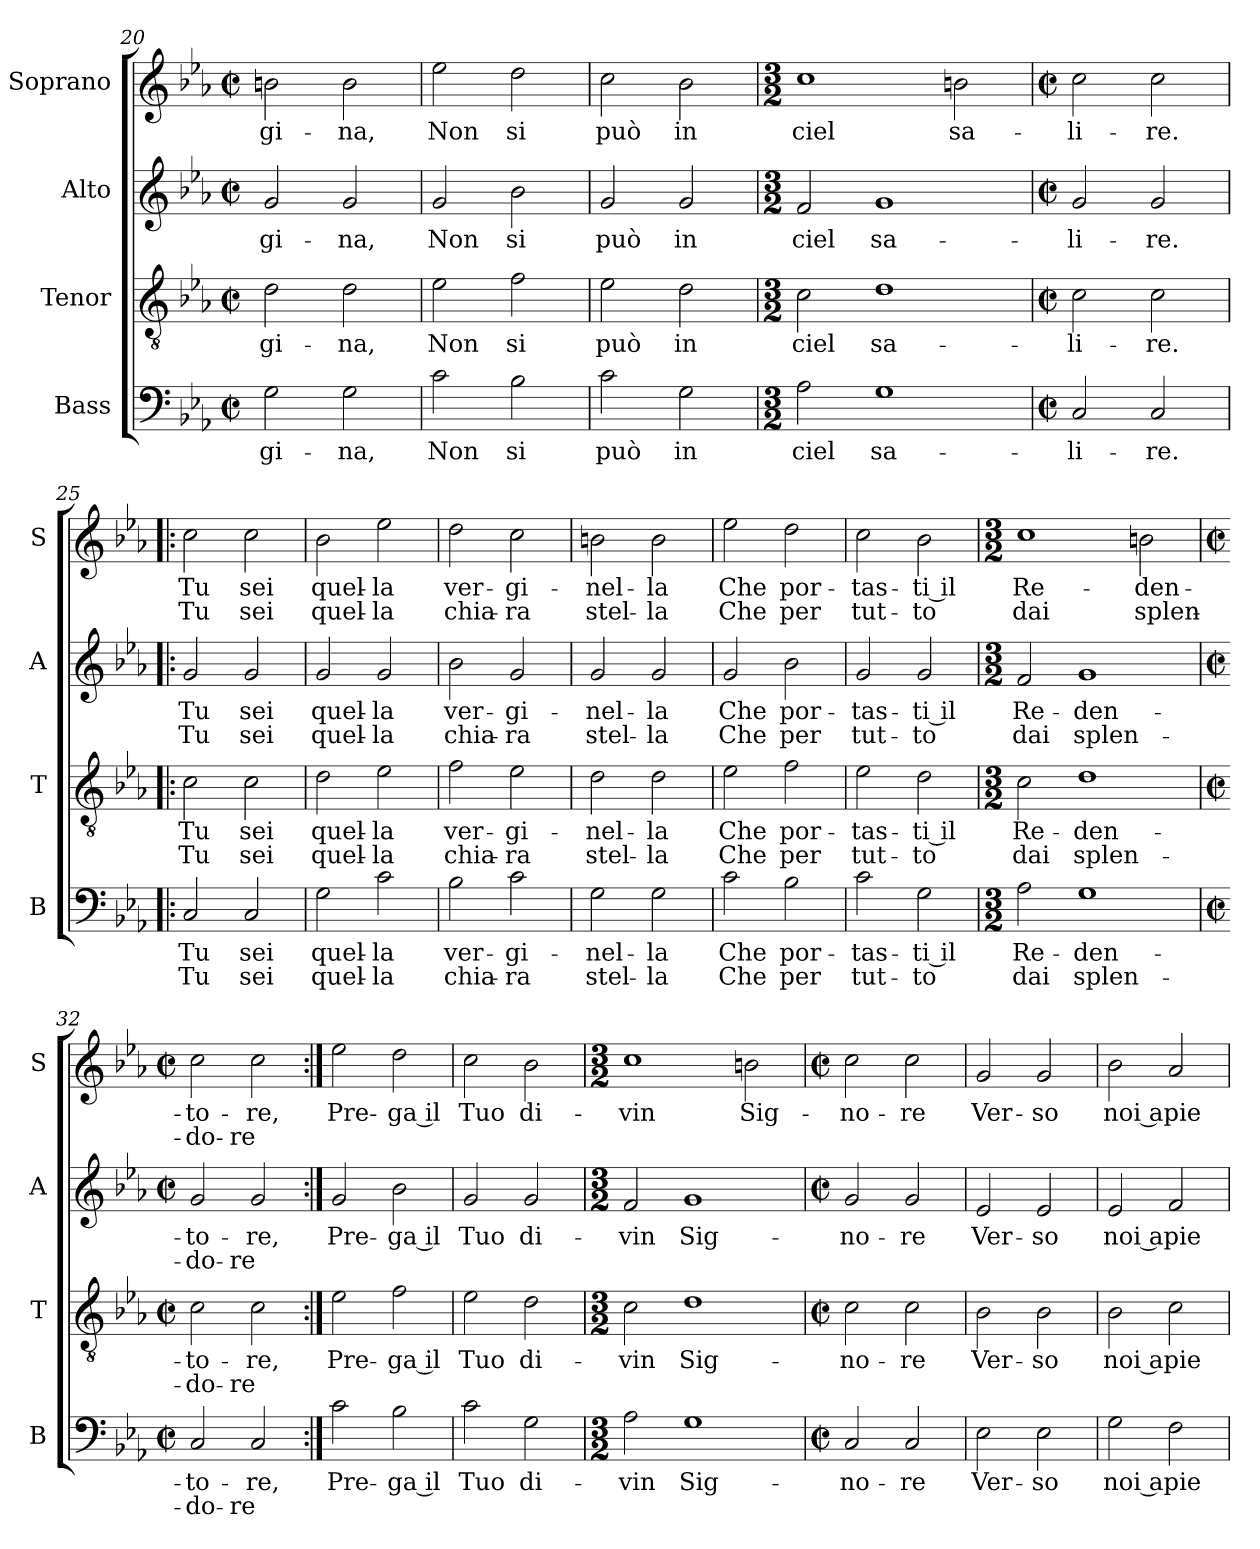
**kern	**text	**text	**kern	**text	**text	**kern	**text	**text	**kern	**text	**text
*part4	*part4	*part4	*part3	*part3	*part3	*part2	*part2	*part2	*part1	*part1	*part1
*staff4	*staff4	*staff4	*staff3	*staff3	*staff3	*staff2	*staff2	*staff2	*staff1	*staff1	*staff1
*I"Bass	*	*	*I"Tenor	*	*	*I"Alto	*	*	*I"Soprano	*	*
*I'B	*	*	*I'T	*	*	*I'A	*	*	*I'S	*	*
!!LO:PB:g=z
*clefF4	*	*	*clefGv2	*	*	*clefG2	*	*	*clefG2	*	*
*k[b-e-a-]	*	*	*k[b-e-a-]	*	*	*k[b-e-a-]	*	*	*k[b-e-a-]	*	*
*E-:	*	*	*E-:	*	*	*E-:	*	*	*E-:	*	*
*M2/2	*	*	*M2/2	*	*	*M2/2	*	*	*M2/2	*	*
*met(c|)	*	*	*met(c|)	*	*	*met(c|)	*	*	*met(c|)	*	*
=20	=20	=20	=20	=20	=20	=20	=20	=20	=20	=20	=20
!	!LO:LY:b	!	!	!LO:LY:b	!	!	!LO:LY:b	!	!	!LO:LY:b	!
2G\	-gi-	.	2d\	-gi-	.	2g/	-gi-	.	2bn\	-gi-	.
!	!LO:LY:b	!	!	!LO:LY:b	!	!	!LO:LY:b	!	!	!LO:LY:b	!
2G\	-na,	.	2d\	-na,	.	2g/	-na,	.	2b\	-na,	.
=21	=21	=21	=21	=21	=21	=21	=21	=21	=21	=21	=21
!	!LO:LY:b	!	!	!LO:LY:b	!	!	!LO:LY:b	!	!	!LO:LY:b	!
2c\	Non	.	2e-\	Non	.	2g/	Non	.	2ee-\	Non	.
!	!LO:LY:b	!	!	!LO:LY:b	!	!	!LO:LY:b	!	!	!LO:LY:b	!
2B-\	si	.	2f\	si	.	2b-\	si	.	2dd\	si	.
=22	=22	=22	=22	=22	=22	=22	=22	=22	=22	=22	=22
!	!LO:LY:b	!	!	!LO:LY:b	!	!	!LO:LY:b	!	!	!LO:LY:b	!
2c\	può	.	2e-\	può	.	2g/	può	.	2cc\	può	.
!	!LO:LY:b	!	!	!LO:LY:b	!	!	!LO:LY:b	!	!	!LO:LY:b	!
2G\	in	.	2d\	in	.	2g/	in	.	2b-\	in	.
=23	=23	=23	=23	=23	=23	=23	=23	=23	=23	=23	=23
*M3/2	*	*	*M3/2	*	*	*M3/2	*	*	*M3/2	*	*
!	!LO:LY:b	!	!	!LO:LY:b	!	!	!LO:LY:b	!	!	!LO:LY:b	!
2A-\	ciel	.	2c\	ciel	.	2f/	ciel	.	1cc	ciel	.
!	!LO:LY:b	!	!	!LO:LY:b	!	!	!LO:LY:b	!	!	!	!
1G	sa-	.	1d	sa-	.	1g	sa-	.	.	.	.
!	!	!	!	!	!	!	!	!	!	!LO:LY:b	!
.	.	.	.	.	.	.	.	.	2bn\	sa-	.
=24	=24	=24	=24	=24	=24	=24	=24	=24	=24	=24	=24
*M2/2	*	*	*M2/2	*	*	*M2/2	*	*	*M2/2	*	*
*met(c|)	*	*	*met(c|)	*	*	*met(c|)	*	*	*met(c|)	*	*
!	!LO:LY:b	!	!	!LO:LY:b	!	!	!LO:LY:b	!	!	!LO:LY:b	!
2C/	-li-	.	2c\	-li-	.	2g/	-li-	.	2cc\	-li-	.
!	!LO:LY:b	!	!	!LO:LY:b	!	!	!LO:LY:b	!	!	!LO:LY:b	!
2C/	-re.	.	2c\	-re.	.	2g/	-re.	.	2cc\	-re.	.
=25!|:	=25!|:	=25!|:	=25!|:	=25!|:	=25!|:	=25!|:	=25!|:	=25!|:	=25!|:	=25!|:	=25!|:
!	!LO:LY:b	!LO:LY:b	!	!LO:LY:b	!LO:LY:b	!	!LO:LY:b	!LO:LY:b	!	!LO:LY:b	!LO:LY:b
2C/	Tu	Tu	2c\	Tu	Tu	2g/	Tu	Tu	2cc\	Tu	Tu
!	!LO:LY:b	!LO:LY:b	!	!LO:LY:b	!LO:LY:b	!	!LO:LY:b	!LO:LY:b	!	!LO:LY:b	!LO:LY:b
2C/	sei	sei	2c\	sei	sei	2g/	sei	sei	2cc\	sei	sei
=26	=26	=26	=26	=26	=26	=26	=26	=26	=26	=26	=26
!	!LO:LY:b	!LO:LY:b	!	!LO:LY:b	!LO:LY:b	!	!LO:LY:b	!LO:LY:b	!	!LO:LY:b	!LO:LY:b
2G\	quel-	quel-	2d\	quel-	quel-	2g/	quel-	quel-	2b-\	quel-	quel-
!	!LO:LY:b	!LO:LY:b	!	!LO:LY:b	!LO:LY:b	!	!LO:LY:b	!LO:LY:b	!	!LO:LY:b	!LO:LY:b
2c\	-la	-la	2e-\	-la	-la	2g/	-la	-la	2ee-\	-la	-la
!!LO:LB:g=z
=27	=27	=27	=27	=27	=27	=27	=27	=27	=27	=27	=27
!	!LO:LY:b	!LO:LY:b	!	!LO:LY:b	!LO:LY:b	!	!LO:LY:b	!LO:LY:b	!	!LO:LY:b	!LO:LY:b
2B-\	ver-	chia-	2f\	ver-	chia-	2b-\	ver-	chia-	2dd\	ver-	chia-
!	!LO:LY:b	!LO:LY:b	!	!LO:LY:b	!LO:LY:b	!	!LO:LY:b	!LO:LY:b	!	!LO:LY:b	!LO:LY:b
2c\	-gi-	-ra	2e-\	-gi-	-ra	2g/	-gi-	-ra	2cc\	-gi-	-ra
=28	=28	=28	=28	=28	=28	=28	=28	=28	=28	=28	=28
!	!LO:LY:b	!LO:LY:b	!	!LO:LY:b	!LO:LY:b	!	!LO:LY:b	!LO:LY:b	!	!LO:LY:b	!LO:LY:b
2G\	-nel-	stel-	2d\	-nel-	stel-	2g/	-nel-	stel-	2bn\	-nel-	stel-
!	!LO:LY:b	!LO:LY:b	!	!LO:LY:b	!LO:LY:b	!	!LO:LY:b	!LO:LY:b	!	!LO:LY:b	!LO:LY:b
2G\	-la	-la	2d\	-la	-la	2g/	-la	-la	2b\	-la	-la
=29	=29	=29	=29	=29	=29	=29	=29	=29	=29	=29	=29
!	!LO:LY:b	!LO:LY:b	!	!LO:LY:b	!LO:LY:b	!	!LO:LY:b	!LO:LY:b	!	!LO:LY:b	!LO:LY:b
2c\	Che	Che	2e-\	Che	Che	2g/	Che	Che	2ee-\	Che	Che
!	!LO:LY:b	!LO:LY:b	!	!LO:LY:b	!LO:LY:b	!	!LO:LY:b	!LO:LY:b	!	!LO:LY:b	!LO:LY:b
2B-\	por-	per	2f\	por-	per	2b-\	por-	per	2dd\	por-	per
=30	=30	=30	=30	=30	=30	=30	=30	=30	=30	=30	=30
!	!LO:LY:b	!LO:LY:b	!	!LO:LY:b	!LO:LY:b	!	!LO:LY:b	!LO:LY:b	!	!LO:LY:b	!LO:LY:b
2c\	-tas-	tut-	2e-\	-tas-	tut-	2g/	-tas-	tut-	2cc\	-tas-	tut-
!	!LO:LY:b	!LO:LY:b	!	!LO:LY:b	!LO:LY:b	!	!LO:LY:b	!LO:LY:b	!	!LO:LY:b	!LO:LY:b
2G\	-ti il	-to	2d\	-ti il	-to	2g/	-ti il	-to	2b-\	-ti il	-to
=31	=31	=31	=31	=31	=31	=31	=31	=31	=31	=31	=31
*M3/2	*	*	*M3/2	*	*	*M3/2	*	*	*M3/2	*	*
!	!LO:LY:b	!LO:LY:b	!	!LO:LY:b	!LO:LY:b	!	!LO:LY:b	!LO:LY:b	!	!LO:LY:b	!LO:LY:b
2A-\	Re-	dai	2c\	Re-	dai	2f/	Re-	dai	1cc	Re-	dai
!	!LO:LY:b	!LO:LY:b	!	!LO:LY:b	!LO:LY:b	!	!LO:LY:b	!LO:LY:b	!	!	!
1G	-den-	splen-	1d	-den-	splen-	1g	-den-	splen-	.	.	.
!	!	!	!	!	!	!	!	!	!	!LO:LY:b	!LO:LY:b
.	.	.	.	.	.	.	.	.	2bn\	-den-	splen-
=32	=32	=32	=32	=32	=32	=32	=32	=32	=32	=32	=32
*M2/2	*	*	*M2/2	*	*	*M2/2	*	*	*M2/2	*	*
*met(c|)	*	*	*met(c|)	*	*	*met(c|)	*	*	*met(c|)	*	*
!	!LO:LY:b	!LO:LY:b	!	!LO:LY:b	!LO:LY:b	!	!LO:LY:b	!LO:LY:b	!	!LO:LY:b	!LO:LY:b
2C/	-to-	-do-	2c\	-to-	-do-	2g/	-to-	-do-	2cc\	-to-	-do-
!	!LO:LY:b	!LO:LY:b	!	!LO:LY:b	!LO:LY:b	!	!LO:LY:b	!LO:LY:b	!	!LO:LY:b	!LO:LY:b
2C/	-re,	-re	2c\	-re,	-re	2g/	-re,	-re	2cc\	-re,	-re
=33:|!	=33:|!	=33:|!	=33:|!	=33:|!	=33:|!	=33:|!	=33:|!	=33:|!	=33:|!	=33:|!	=33:|!
!	!LO:LY:b	!	!	!LO:LY:b	!	!	!LO:LY:b	!	!	!LO:LY:b	!
2c\	Pre-	.	2e-\	Pre-	.	2g/	Pre-	.	2ee-\	Pre-	.
!	!LO:LY:b	!	!	!LO:LY:b	!	!	!LO:LY:b	!	!	!LO:LY:b	!
2B-\	-ga il	.	2f\	-ga il	.	2b-\	-ga il	.	2dd\	-ga il	.
!!LO:LB:g=z
=34	=34	=34	=34	=34	=34	=34	=34	=34	=34	=34	=34
!	!LO:LY:b	!	!	!LO:LY:b	!	!	!LO:LY:b	!	!	!LO:LY:b	!
2c\	Tuo	.	2e-\	Tuo	.	2g/	Tuo	.	2cc\	Tuo	.
!	!LO:LY:b	!	!	!LO:LY:b	!	!	!LO:LY:b	!	!	!LO:LY:b	!
2G\	di-	.	2d\	di-	.	2g/	di-	.	2b-\	di-	.
=35	=35	=35	=35	=35	=35	=35	=35	=35	=35	=35	=35
*M3/2	*	*	*M3/2	*	*	*M3/2	*	*	*M3/2	*	*
!	!LO:LY:b	!	!	!LO:LY:b	!	!	!LO:LY:b	!	!	!LO:LY:b	!
2A-\	-vin	.	2c\	-vin	.	2f/	-vin	.	1cc	-vin	.
!	!LO:LY:b	!	!	!LO:LY:b	!	!	!LO:LY:b	!	!	!	!
1G	Sig-	.	1d	Sig-	.	1g	Sig-	.	.	.	.
!	!	!	!	!	!	!	!	!	!	!LO:LY:b	!
.	.	.	.	.	.	.	.	.	2bn\	Sig-	.
=36	=36	=36	=36	=36	=36	=36	=36	=36	=36	=36	=36
*M2/2	*	*	*M2/2	*	*	*M2/2	*	*	*M2/2	*	*
*met(c|)	*	*	*met(c|)	*	*	*met(c|)	*	*	*met(c|)	*	*
!	!LO:LY:b	!	!	!LO:LY:b	!	!	!LO:LY:b	!	!	!LO:LY:b	!
2C/	-no-	.	2c\	-no-	.	2g/	-no-	.	2cc\	-no-	.
!	!LO:LY:b	!	!	!LO:LY:b	!	!	!LO:LY:b	!	!	!LO:LY:b	!
2C/	-re	.	2c\	-re	.	2g/	-re	.	2cc\	-re	.
=37	=37	=37	=37	=37	=37	=37	=37	=37	=37	=37	=37
!	!LO:LY:b	!	!	!LO:LY:b	!	!	!LO:LY:b	!	!	!LO:LY:b	!
2E-\	Ver-	.	2B-\	Ver-	.	2e-/	Ver-	.	2g/	Ver-	.
!	!LO:LY:b	!	!	!LO:LY:b	!	!	!LO:LY:b	!	!	!LO:LY:b	!
2E-\	-so	.	2B-\	-so	.	2e-/	-so	.	2g/	-so	.
=38	=38	=38	=38	=38	=38	=38	=38	=38	=38	=38	=38
!	!LO:LY:b	!	!	!LO:LY:b	!	!	!LO:LY:b	!	!	!LO:LY:b	!
2G\	noi a	.	2B-\	noi a	.	2e-/	noi a	.	2b-\	noi a	.
!	!LO:LY:b	!	!	!LO:LY:b	!	!	!LO:LY:b	!	!	!LO:LY:b	!
2F\	pie-	.	2c\	pie-	.	2f/	pie-	.	2a-/	pie-	.
=	=	=	=	=	=	=	=	=	=	=	=
*-	*-	*-	*-	*-	*-	*-	*-	*-	*-	*-	*-
